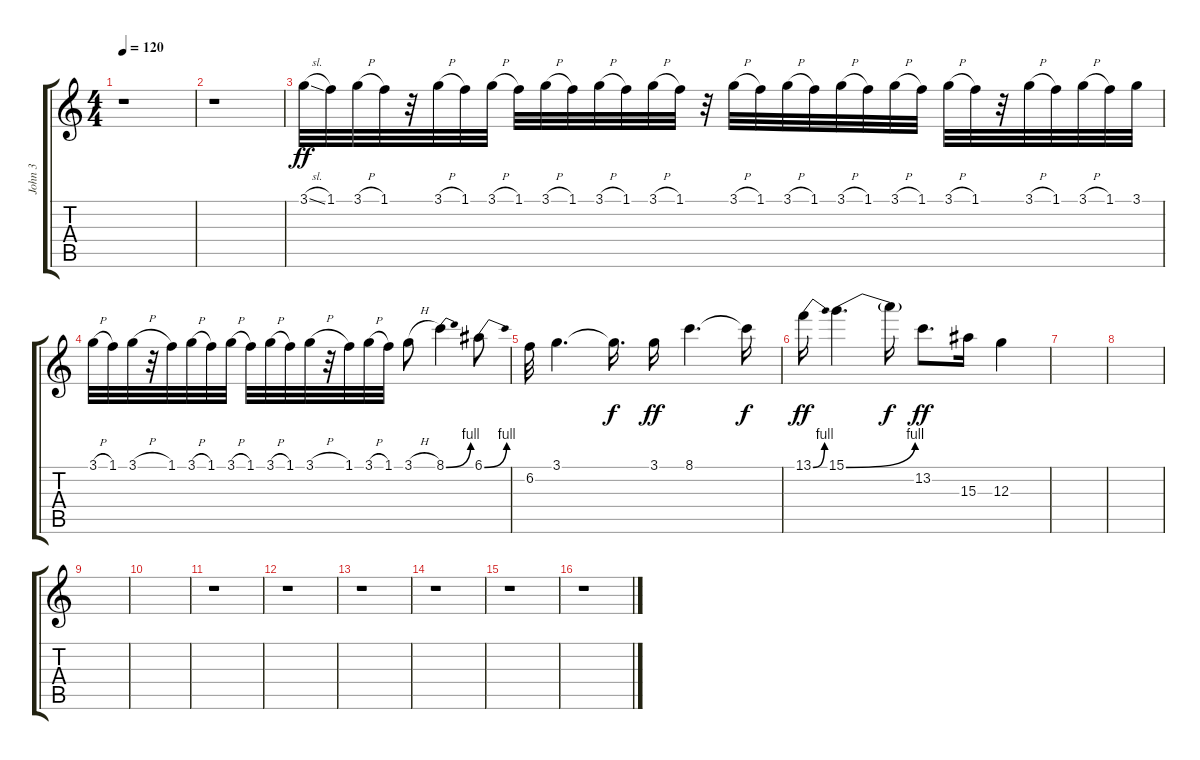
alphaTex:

\track ("John 3" "John 3") {instrument distortionguitar}
\staff {score tabs}
\tuning (E4 B3 G3 D3 A2 E2) {hide}
\ts (4 4)
\tempo 120
\clef g2
\ks c
r.1{dy f} |
r.1 |
3.1{sl}.32{dy ff} 1.1.32 3.1{h}.32 1.1.32 r.32 3.1{h}.32 1.1.32 3.1{h}.32 1.1.32 3.1{h}.32 1.1.32 3.1{h}.32 1.1.32 3.1{h}.32 1.1.32 r.32 3.1{h}.32 1.1.32 3.1{h}.32 1.1.32 3.1{h}.32 1.1.32 3.1{h}.32 1.1.32 3.1{h}.32 1.1.32 r.32 3.1{h}.32 1.1.32 3.1{h}.32 1.1.32 3.1.32 |
3.1{h}.32 1.1.32 3.1{h}.32 r.32 1.1.32 3.1{h}.32 1.1.32 3.1{h}.32 1.1.32 3.1{h}.32 1.1.32 3.1{h}.32 r.32 1.1.32 3.1{h}.32 1.1.32 3.1{h}.8 8.1{be (bend 0 0 60 4)}.4 6.1{be (bend 0 0 60 4)}.8 |
6.2.32 3.1.4{d} 3.1{t}.16{d dy f} 3.1.16{dy ff} 8.1.4{d} 8.1{t}.16{dy f} |
13.1{be (bend 0 0 60 4)}.16{dy ff} 15.1{be (bend 0 0 60 4)}.4{d} 15.1{t}.16{dy f} 13.2.8{d dy ff} 15.3.16 12.3.4 |
|
|
|
|
r.1 |
r.1 |
r.1 |
r.1 |
r.1 |
r.1
